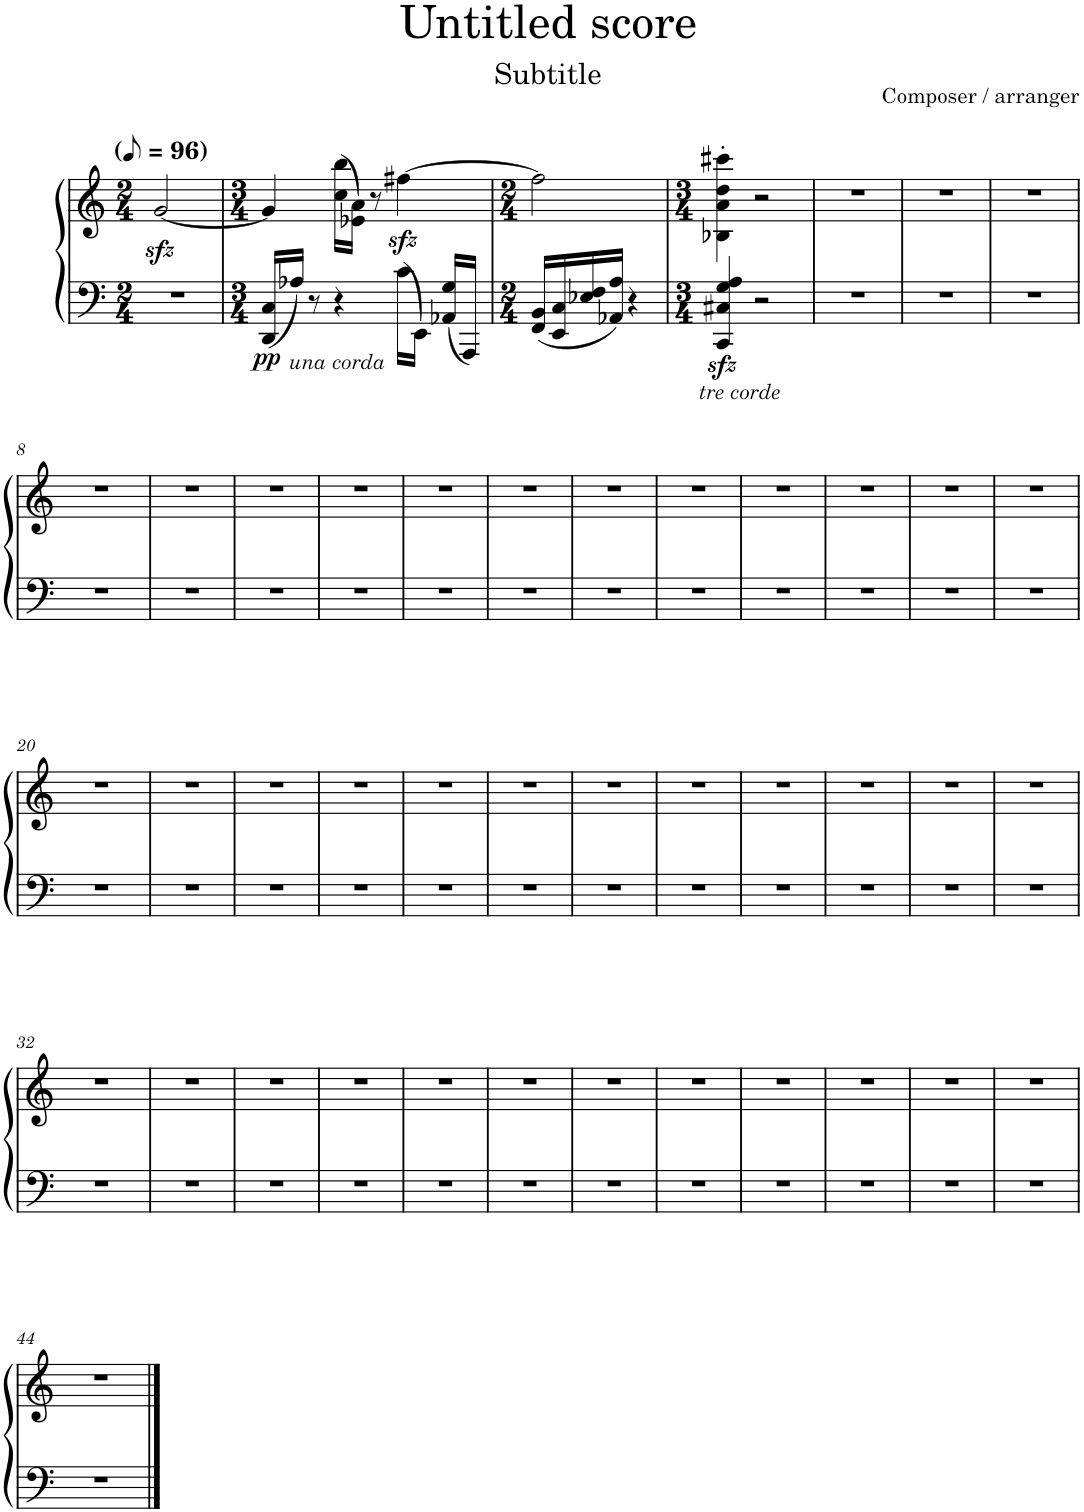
**kern	**kern	**dynam
*part1	*part1	*part1
*staff2	*staff1	*staff1/2
*I"Piano	*	*
*I'Pno.	*	*
*clefF4	*clefG2	*
*k[]	*k[]	*
*M2/4	*M2/4	*
*MM48	*MM48	*
=1	=1	=1
2r	[2gzz</	.
=2	=2	=2
*M3/4	*M3/4	*
!	!	!LO:DY:b=2
16DD/ 16C/LL	4g/]	pp
!LO:TX:b:i:t=una corda	!	!
16A-X/JJ	.	.
8r	.	.
4r	(16cc\ 16bb\LL	.
.	16e-X\ 16a\JJ)	.
.	8r	.
16c\LL	[4ff#Xzz<\	.
16EE\JJ	.	.
16AA-X/ 16G/LL	.	.
16AAA/JJ	.	.
=3	=3	=3
*M2/4	*M2/4	*
16FF/ 16BB/LL	2ff#\]	.
16EE/ 16C/	.	.
16E-X/ 16F/	.	.
16AA-X/ 16A/JJ	.	.
4r	.	.
=4	=4	=4
*M3/4	*M3/4	*
4CC/zz< 4C#X/zz< 4G/zz< 4A/zz<	4B-X\' 4a\' 4dd\' 4ccc#X\'	.
!LO:TX:b:i:t=tre corde	!	!
2r	2r	.
=5	=5	=5
2.r	2.r	.
=6	=6	=6
2.r	2.r	.
=7	=7	=7
2.r	2.r	.
!!LO:LB:g=z
=8	=8	=8
2.r	2.r	.
=9	=9	=9
2.r	2.r	.
=10	=10	=10
2.r	2.r	.
=11	=11	=11
2.r	2.r	.
=12	=12	=12
2.r	2.r	.
=13	=13	=13
2.r	2.r	.
=14	=14	=14
2.r	2.r	.
=15	=15	=15
2.r	2.r	.
=16	=16	=16
2.r	2.r	.
=17	=17	=17
2.r	2.r	.
=18	=18	=18
2.r	2.r	.
=19	=19	=19
2.r	2.r	.
!!LO:LB:g=z
=20	=20	=20
2.r	2.r	.
=21	=21	=21
2.r	2.r	.
=22	=22	=22
2.r	2.r	.
=23	=23	=23
2.r	2.r	.
=24	=24	=24
2.r	2.r	.
=25	=25	=25
2.r	2.r	.
=26	=26	=26
2.r	2.r	.
=27	=27	=27
2.r	2.r	.
=28	=28	=28
2.r	2.r	.
=29	=29	=29
2.r	2.r	.
=30	=30	=30
2.r	2.r	.
=31	=31	=31
2.r	2.r	.
!!LO:LB:g=z
=32	=32	=32
2.r	2.r	.
=33	=33	=33
2.r	2.r	.
=34	=34	=34
2.r	2.r	.
=35	=35	=35
2.r	2.r	.
=36	=36	=36
2.r	2.r	.
=37	=37	=37
2.r	2.r	.
=38	=38	=38
2.r	2.r	.
=39	=39	=39
2.r	2.r	.
=40	=40	=40
2.r	2.r	.
=41	=41	=41
2.r	2.r	.
=42	=42	=42
2.r	2.r	.
=43	=43	=43
2.r	2.r	.
!!LO:LB:g=z
=44	=44	=44
2.r	2.r	.
==	==	==
*-	*-	*-
